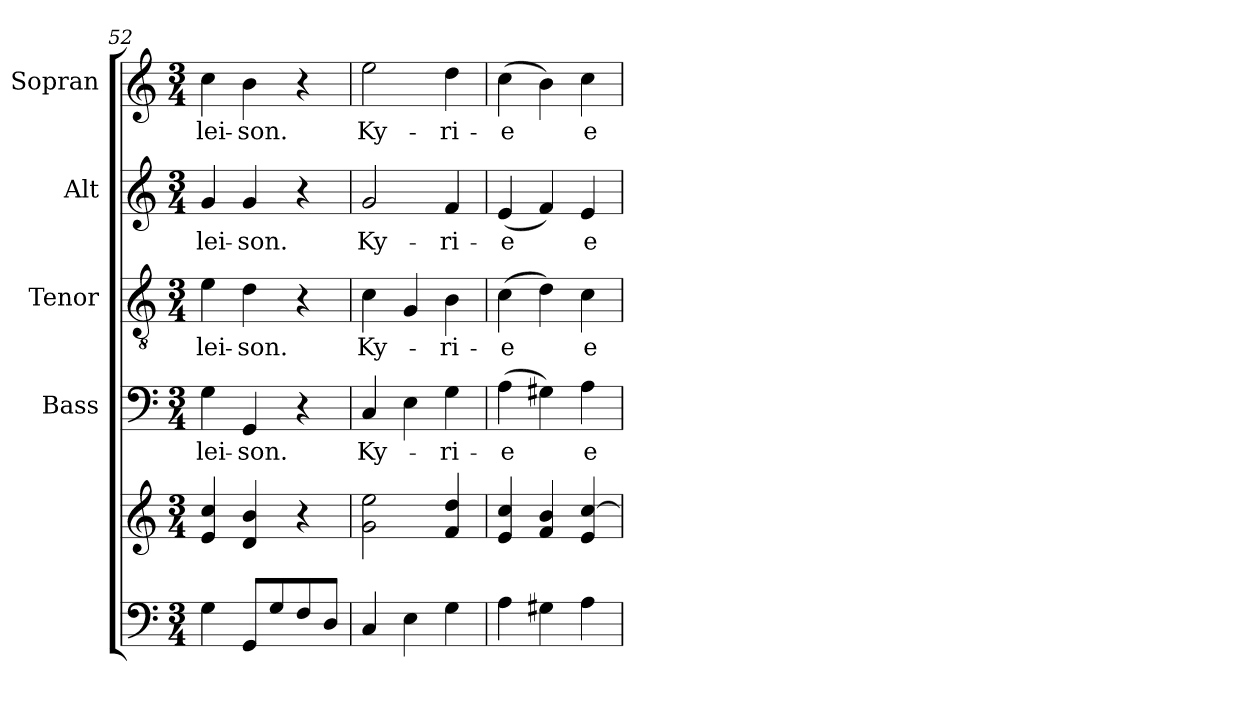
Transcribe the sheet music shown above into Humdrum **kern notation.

**kern	**kern	**kern	**text	**kern	**text	**kern	**text	**kern	**text
*part5	*part5	*part4	*part4	*part3	*part3	*part2	*part2	*part1	*part1
*staff6	*staff5	*staff4	*staff4	*staff3	*staff3	*staff2	*staff2	*staff1	*staff1
*	*	*I"Bass	*	*I"Tenor	*	*I"Alt	*	*I"Sopran	*
*	*	*I'B.	*	*I'T.	*	*I'A.	*	*I'S.	*
!!LO:LB:g=z
*clefF4	*clefG2	*clefF4	*	*clefGv2	*	*clefG2	*	*clefG2	*
*k[]	*k[]	*k[]	*	*k[]	*	*k[]	*	*k[]	*
*C:	*C:	*C:	*	*C:	*	*C:	*	*C:	*
*M3/4	*M3/4	*M3/4	*	*M3/4	*	*M3/4	*	*M3/4	*
=52	=52	=52	=52	=52	=52	=52	=52	=52	=52
!	!	!	!LO:LY:b	!	!LO:LY:b	!	!LO:LY:b	!	!LO:LY:b
4G\	4e/ 4cc/	4G\	-lei-	4e\	-lei-	4g/	-lei-	4cc\	-lei-
!	!	!	!LO:LY:b	!	!LO:LY:b	!	!LO:LY:b	!	!LO:LY:b
8GG/L	4d/ 4b/	4GG/	-son.	4d\	-son.	4g/	-son.	4b\	-son.
8G/	.	.	.	.	.	.	.	.	.
8F/	4r	4r	.	4r	.	4r	.	4r	.
8D/J	.	.	.	.	.	.	.	.	.
=53	=53	=53	=53	=53	=53	=53	=53	=53	=53
!	!	!	!LO:LY:b	!	!LO:LY:b	!	!LO:LY:b	!	!LO:LY:b
4C/	2g\ 2ee\	4C/	Ky-	4c\	Ky-	2g/	Ky-	2ee\	Ky-
4E\	.	4E\	.	4G/	.	.	.	.	.
!	!	!	!LO:LY:b	!	!LO:LY:b	!	!LO:LY:b	!	!LO:LY:b
4G\	4f/ 4dd/	4G\	-ri-	4B\	-ri-	4f/	-ri-	4dd\	-ri-
=54	=54	=54	=54	=54	=54	=54	=54	=54	=54
!	!	!	!LO:LY:b	!	!LO:LY:b	!	!LO:LY:b	!	!LO:LY:b
4A\	4e/ 4cc/	(>4A\	-e	(>4c\	-e	(<4e/	-e	(>4cc\	-e
4G#X\	4f/ 4b/	4G#X\)	.	4d\)	.	4f/)	.	4b\)	.
!	!	!	!LO:LY:b	!	!LO:LY:b	!	!LO:LY:b	!	!LO:LY:b
4A\	4e/ [>4cc/	4A\	e-	4c\	e-	4e/	e-	4cc\	e-
=	=	=	=	=	=	=	=	=	=
*-	*-	*-	*-	*-	*-	*-	*-	*-	*-
